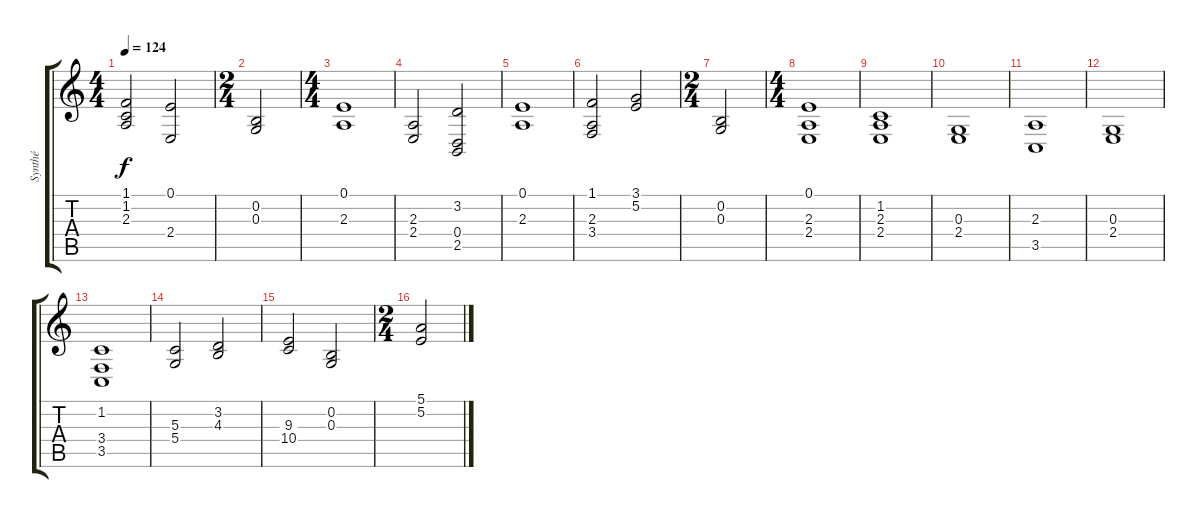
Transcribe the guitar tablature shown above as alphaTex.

\track ("Synthé" "Synthé") {instrument stringensemble2}
\staff {score tabs}
\tuning (E4 B3 G3 D3 A2 E2) {hide}
\ts (4 4)
\tempo 124
\clef g2
\ks c
(1.1 1.2 2.3).2{dy f} (0.1 2.4).2 |
\ts (2 4)
(0.2 0.3).2 |
\ts (4 4)
(0.1 2.3).1 |
(2.3 2.4).2 (3.2 0.4 2.5).2 |
(0.1 2.3).1 |
(1.1 2.3 3.4).2 (3.1 5.2).2 |
\ts (2 4)
(0.2 0.3).2 |
\ts (4 4)
(0.1 2.3 2.4).1 |
(1.2 2.3 2.4).1 |
(0.3 2.4).1 |
(2.3 3.5).1 |
(0.3 2.4).1 |
(1.2 3.4 3.5).1 |
(5.3 5.4).2 (3.2 4.3).2 |
(9.3 10.4).2 (0.2 0.3).2 |
\ts (2 4)
(5.1 5.2).2
